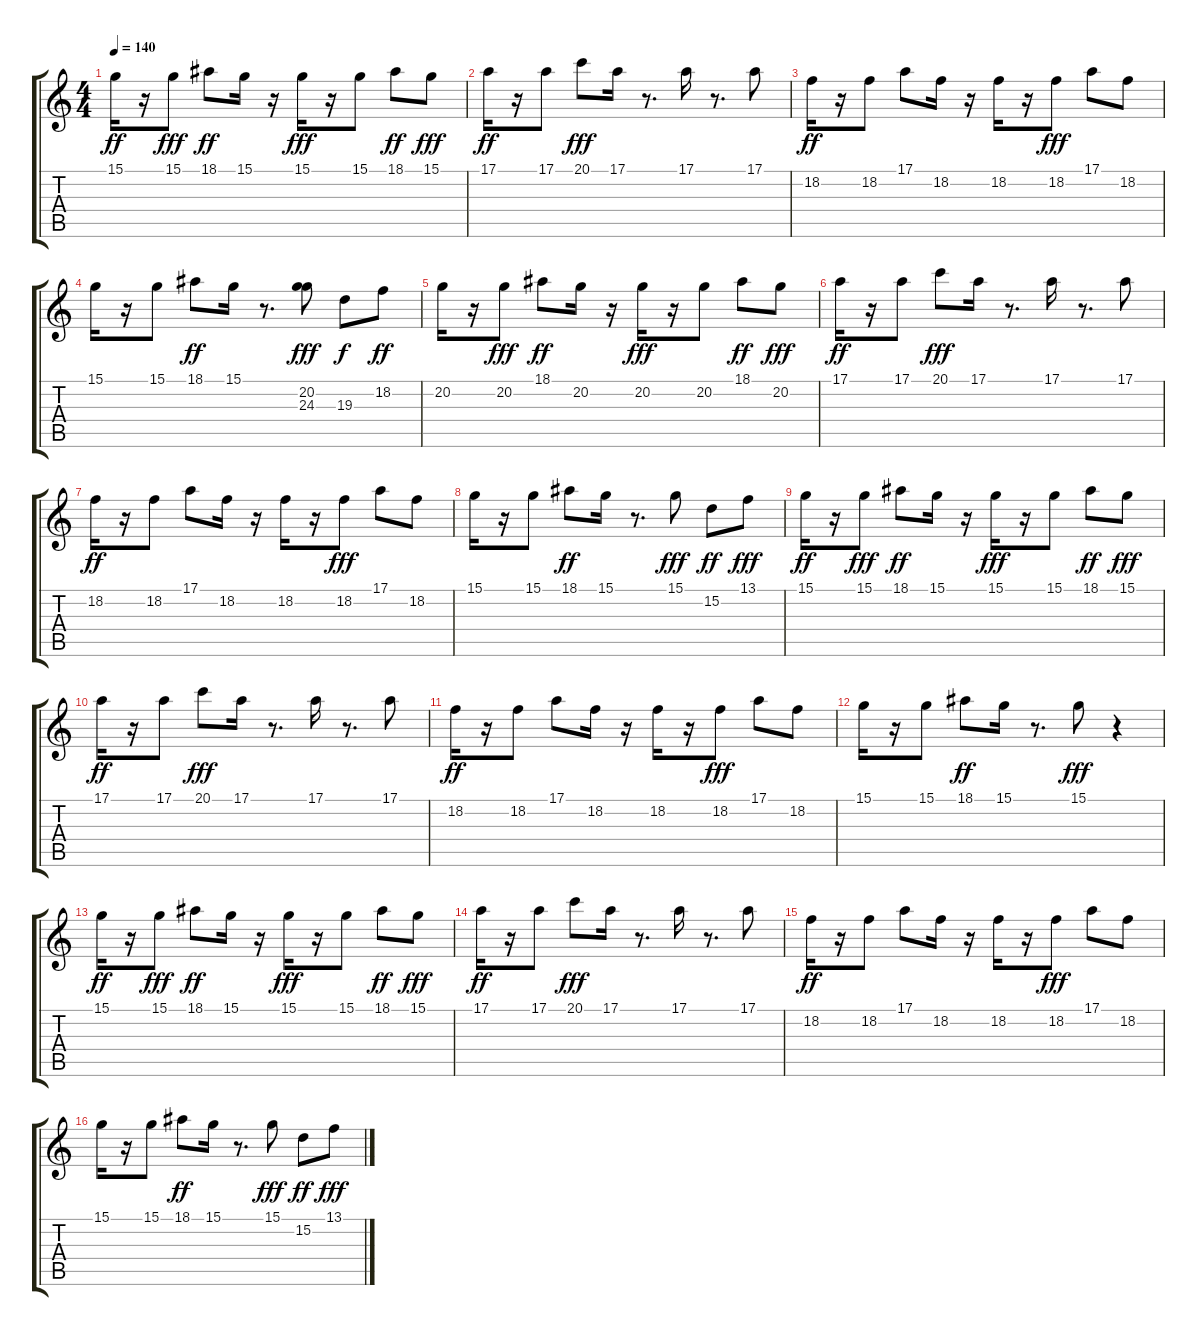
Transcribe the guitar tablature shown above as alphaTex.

\track "" {instrument percussiveorgan}
\staff {score tabs}
\tuning (E4 B3 G3 D3 A2 E2) {hide}
\ts (4 4)
\tempo 140
\clef g2
\ks c
15.1.16{dy ff} r.16 15.1.8{dy fff} 18.1.8{dy ff} 15.1.16 r.16 15.1.16{dy fff} r.16 15.1.8 18.1.8{dy ff} 15.1.8{dy fff} |
17.1.16{dy ff} r.16 17.1.8 20.1.8{dy fff} 17.1.16 r.8{d} 17.1.16 r.8{d} 17.1.8 |
18.2.16{dy ff} r.16 18.2.8 17.1.8 18.2.16 r.16 18.2.16 r.16 18.2.8{dy fff} 17.1.8 18.2.8 |
15.1.16 r.16 15.1.8 18.1.8{dy ff} 15.1.16 r.8{d} (20.2 24.3).8{dy fff} 19.3.8{dy f} 18.2.8{dy ff} |
20.2.16 r.16 20.2.8{dy fff} 18.1.8{dy ff} 20.2.16 r.16 20.2.16{dy fff} r.16 20.2.8 18.1.8{dy ff} 20.2.8{dy fff} |
17.1.16{dy ff} r.16 17.1.8 20.1.8{dy fff} 17.1.16 r.8{d} 17.1.16 r.8{d} 17.1.8 |
18.2.16{dy ff} r.16 18.2.8 17.1.8 18.2.16 r.16 18.2.16 r.16 18.2.8{dy fff} 17.1.8 18.2.8 |
15.1.16 r.16 15.1.8 18.1.8{dy ff} 15.1.16 r.8{d} 15.1.8{dy fff} 15.2.8{dy ff} 13.1.8{dy fff} |
15.1.16{dy ff} r.16 15.1.8{dy fff} 18.1.8{dy ff} 15.1.16 r.16 15.1.16{dy fff} r.16 15.1.8 18.1.8{dy ff} 15.1.8{dy fff} |
17.1.16{dy ff} r.16 17.1.8 20.1.8{dy fff} 17.1.16 r.8{d} 17.1.16 r.8{d} 17.1.8 |
18.2.16{dy ff} r.16 18.2.8 17.1.8 18.2.16 r.16 18.2.16 r.16 18.2.8{dy fff} 17.1.8 18.2.8 |
15.1.16 r.16 15.1.8 18.1.8{dy ff} 15.1.16 r.8{d} 15.1.8{dy fff} r.4 |
15.1.16{dy ff} r.16 15.1.8{dy fff} 18.1.8{dy ff} 15.1.16 r.16 15.1.16{dy fff} r.16 15.1.8 18.1.8{dy ff} 15.1.8{dy fff} |
17.1.16{dy ff} r.16 17.1.8 20.1.8{dy fff} 17.1.16 r.8{d} 17.1.16 r.8{d} 17.1.8 |
18.2.16{dy ff} r.16 18.2.8 17.1.8 18.2.16 r.16 18.2.16 r.16 18.2.8{dy fff} 17.1.8 18.2.8 |
15.1.16 r.16 15.1.8 18.1.8{dy ff} 15.1.16 r.8{d} 15.1.8{dy fff} 15.2.8{dy ff} 13.1.8{dy fff}
